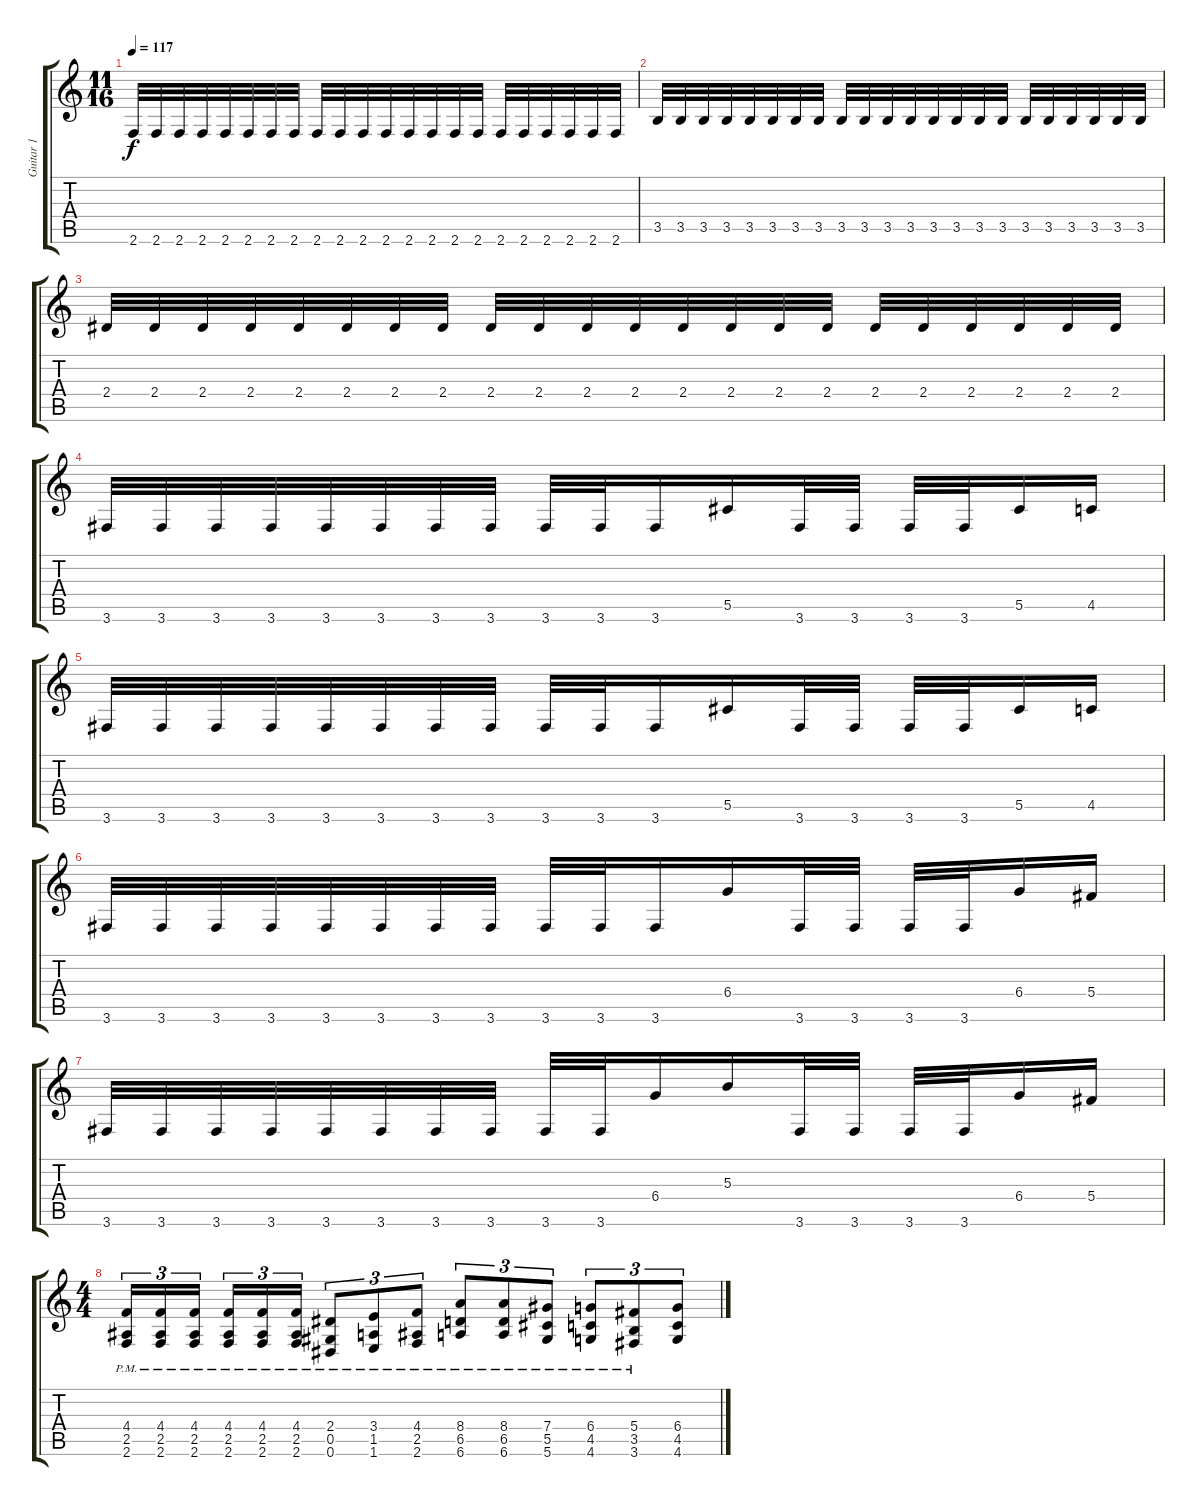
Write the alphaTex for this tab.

\track ("Guitar 1" "Guitar 1") {instrument distortionguitar}
\staff {score tabs}
\tuning (Eb4 Bb3 Gb3 Db3 Ab2 Eb2) {hide}
\ts (11 16)
\tempo 117
\clef g2
\ks c
2.6.32{dy f} 2.6.32 2.6.32 2.6.32 2.6.32 2.6.32 2.6.32 2.6.32 2.6.32 2.6.32 2.6.32 2.6.32 2.6.32 2.6.32 2.6.32 2.6.32 2.6.32 2.6.32 2.6.32 2.6.32 2.6.32 2.6.32 |
3.5.32 3.5.32 3.5.32 3.5.32 3.5.32 3.5.32 3.5.32 3.5.32 3.5.32 3.5.32 3.5.32 3.5.32 3.5.32 3.5.32 3.5.32 3.5.32 3.5.32 3.5.32 3.5.32 3.5.32 3.5.32 3.5.32 |
2.4.32 2.4.32 2.4.32 2.4.32 2.4.32 2.4.32 2.4.32 2.4.32 2.4.32 2.4.32 2.4.32 2.4.32 2.4.32 2.4.32 2.4.32 2.4.32 2.4.32 2.4.32 2.4.32 2.4.32 2.4.32 2.4.32 |
3.6.32 3.6.32 3.6.32 3.6.32 3.6.32 3.6.32 3.6.32 3.6.32 3.6.32 3.6.32 3.6.16 5.5.16 3.6.32 3.6.32 3.6.32 3.6.32 5.5.16 4.5.16 |
3.6.32 3.6.32 3.6.32 3.6.32 3.6.32 3.6.32 3.6.32 3.6.32 3.6.32 3.6.32 3.6.16 5.5.16 3.6.32 3.6.32 3.6.32 3.6.32 5.5.16 4.5.16 |
3.6.32 3.6.32 3.6.32 3.6.32 3.6.32 3.6.32 3.6.32 3.6.32 3.6.32 3.6.32 3.6.16 6.4.16 3.6.32 3.6.32 3.6.32 3.6.32 6.4.16 5.4.16 |
3.6.32 3.6.32 3.6.32 3.6.32 3.6.32 3.6.32 3.6.32 3.6.32 3.6.32 3.6.32 6.4.16 5.3.16 3.6.32 3.6.32 3.6.32 3.6.32 6.4.16 5.4.16 |
\ts (4 4)
(4.4{pm} 2.5{pm} 2.6).16{tu (3 2)} (4.4{pm} 2.5{pm} 2.6).16{tu (3 2)} (4.4{pm} 2.5{pm} 2.6).16{tu (3 2)} (4.4{pm} 2.5{pm} 2.6).16{tu (3 2)} (4.4{pm} 2.5{pm} 2.6).16{tu (3 2)} (4.4{pm} 2.5{pm} 2.6).16{tu (3 2)} (2.4{pm} 0.5{pm} 0.6).8{tu (3 2)} (3.4{pm} 1.5{pm} 1.6).8{tu (3 2)} (4.4{pm} 2.5{pm} 2.6).8{tu (3 2)} (8.4{pm} 6.5{pm} 6.6).8{tu (3 2)} (8.4{pm} 6.5{pm} 6.6).8{tu (3 2)} (7.4{pm} 5.5{pm} 5.6).8{tu (3 2)} (6.4{pm} 4.5{pm} 4.6).8{tu (3 2)} (5.4{pm} 3.5{pm} 3.6).8{tu (3 2)} (6.4 4.5 4.6).8{tu (3 2)}
